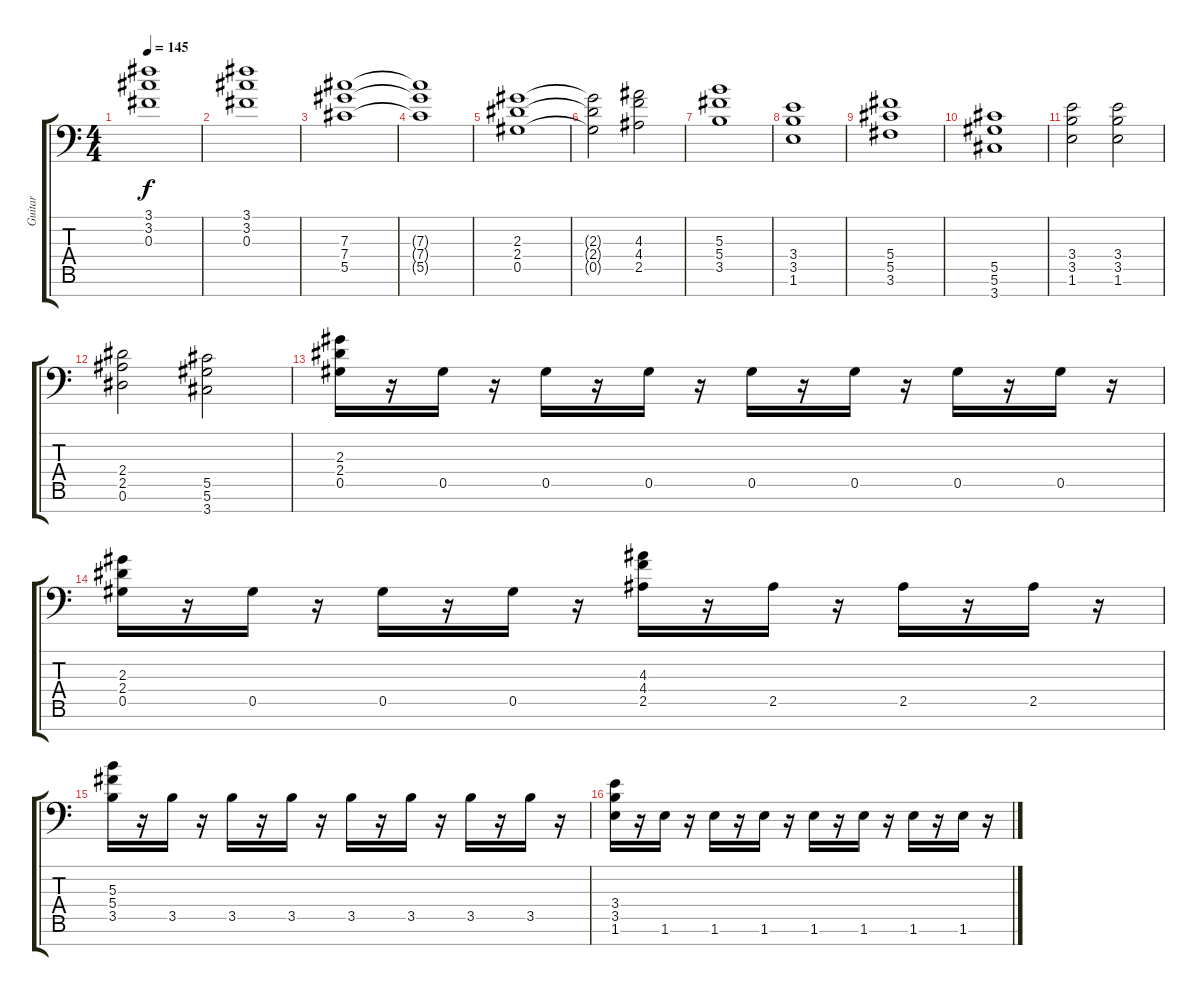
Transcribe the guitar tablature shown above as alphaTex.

\track ("Guitar" "Guitar") {instrument distortionguitar}
\staff {score tabs}
\tuning (Eb4 Bb3 Gb3 Db3 Ab2 Eb2 Bb1) {hide}
\ts (4 4)
\tempo 145
\clef f4
\ks c
(3.1 3.2 0.3).1{dy f} |
(3.1 3.2 0.3).1 |
(7.3 7.4 5.5).1 |
(7.3{t} 7.4{t} 5.5{t}).1 |
(2.3 2.4 0.5).1 |
(2.3{t} 2.4{t} 0.5{t}).2 (4.3 4.4 2.5).2 |
(5.3 5.4 3.5).1 |
(3.4 3.5 1.6).1 |
(5.4 5.5 3.6).1 |
(5.5 5.6 3.7).1 |
(3.4 3.5 1.6).2 (3.4 3.5 1.6).2 |
(2.4 2.5 0.6).2 (5.5 5.6 3.7).2 |
(2.3 2.4 0.5).16 r.16 0.5.16 r.16 0.5.16 r.16 0.5.16 r.16 0.5.16 r.16 0.5.16 r.16 0.5.16 r.16 0.5.16 r.16 |
(2.3 2.4 0.5).16 r.16 0.5.16 r.16 0.5.16 r.16 0.5.16 r.16 (4.3 4.4 2.5).16 r.16 2.5.16 r.16 2.5.16 r.16 2.5.16 r.16 |
(5.3 5.4 3.5).16 r.16 3.5.16 r.16 3.5.16 r.16 3.5.16 r.16 3.5.16 r.16 3.5.16 r.16 3.5.16 r.16 3.5.16 r.16 |
(3.4 3.5 1.6).16 r.16 1.6.16 r.16 1.6.16 r.16 1.6.16 r.16 1.6.16 r.16 1.6.16 r.16 1.6.16 r.16 1.6.16 r.16
